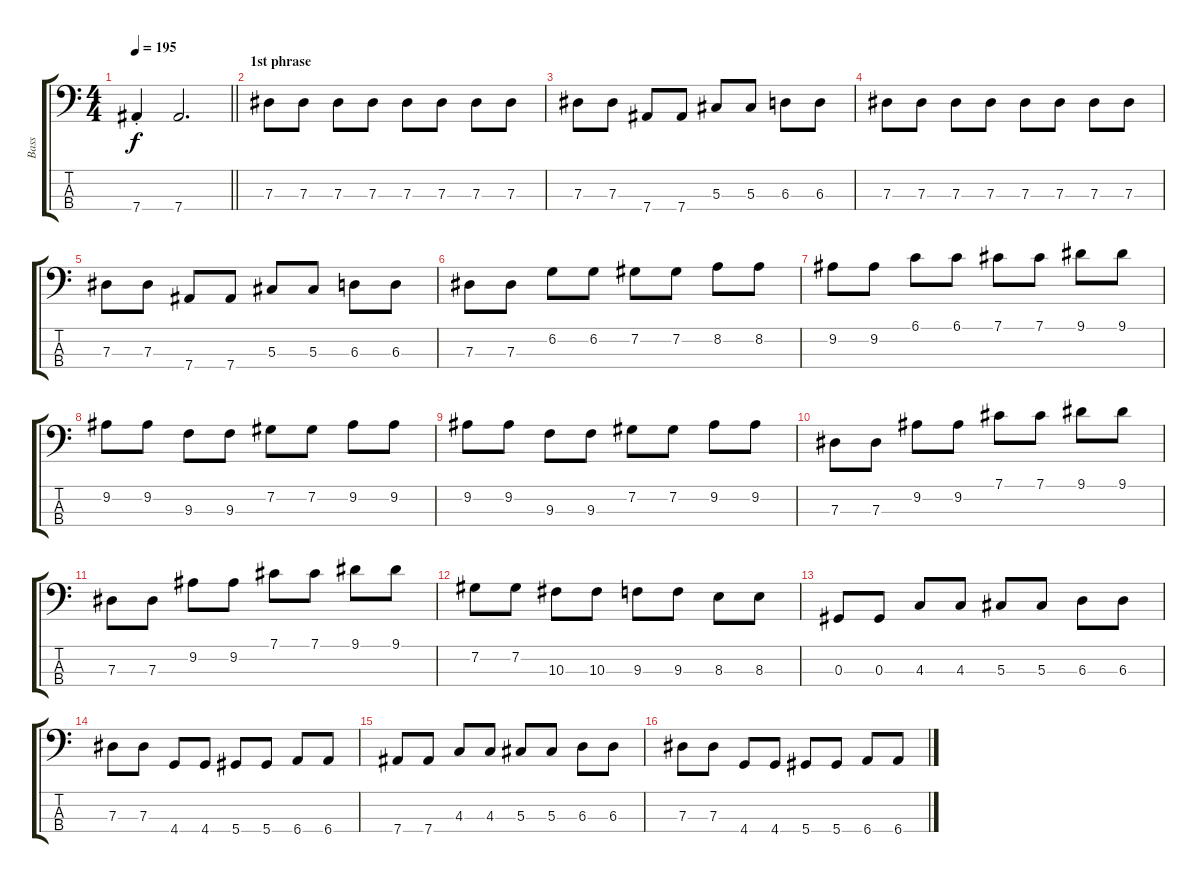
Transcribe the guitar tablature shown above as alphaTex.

\track ("Bass" "Bass") {instrument electricbassfinger}
\staff {score tabs}
\tuning (Gb2 Db2 Ab1 Eb1) {hide}
\ts (4 4)
\tempo 195
\clef f4
\barLineRight lightlight
\ks c
7.4{st}.4{dy f} 7.4.2{d} |
\section ("" "1st phrase")
7.3.8 7.3.8 7.3.8 7.3.8 7.3.8 7.3.8 7.3.8 7.3.8 |
7.3.8 7.3.8 7.4.8 7.4.8 5.3.8 5.3.8 6.3.8 6.3.8 |
7.3.8 7.3.8 7.3.8 7.3.8 7.3.8 7.3.8 7.3.8 7.3.8 |
7.3.8 7.3.8 7.4.8 7.4.8 5.3.8 5.3.8 6.3.8 6.3.8 |
7.3.8 7.3.8 6.2.8 6.2.8 7.2.8 7.2.8 8.2.8 8.2.8 |
9.2.8 9.2.8 6.1.8 6.1.8 7.1.8 7.1.8 9.1.8 9.1.8 |
9.2.8 9.2.8 9.3.8 9.3.8 7.2.8 7.2.8 9.2.8 9.2.8 |
9.2.8 9.2.8 9.3.8 9.3.8 7.2.8 7.2.8 9.2.8 9.2.8 |
7.3.8 7.3.8 9.2.8 9.2.8 7.1.8 7.1.8 9.1.8 9.1.8 |
7.3.8 7.3.8 9.2.8 9.2.8 7.1.8 7.1.8 9.1.8 9.1.8 |
7.2.8 7.2.8 10.3.8 10.3.8 9.3.8 9.3.8 8.3.8 8.3.8 |
0.3.8 0.3.8 4.3.8 4.3.8 5.3.8 5.3.8 6.3.8 6.3.8 |
7.3.8 7.3.8 4.4.8 4.4.8 5.4.8 5.4.8 6.4.8 6.4.8 |
7.4.8 7.4.8 4.3.8 4.3.8 5.3.8 5.3.8 6.3.8 6.3.8 |
7.3.8 7.3.8 4.4.8 4.4.8 5.4.8 5.4.8 6.4.8 6.4.8
